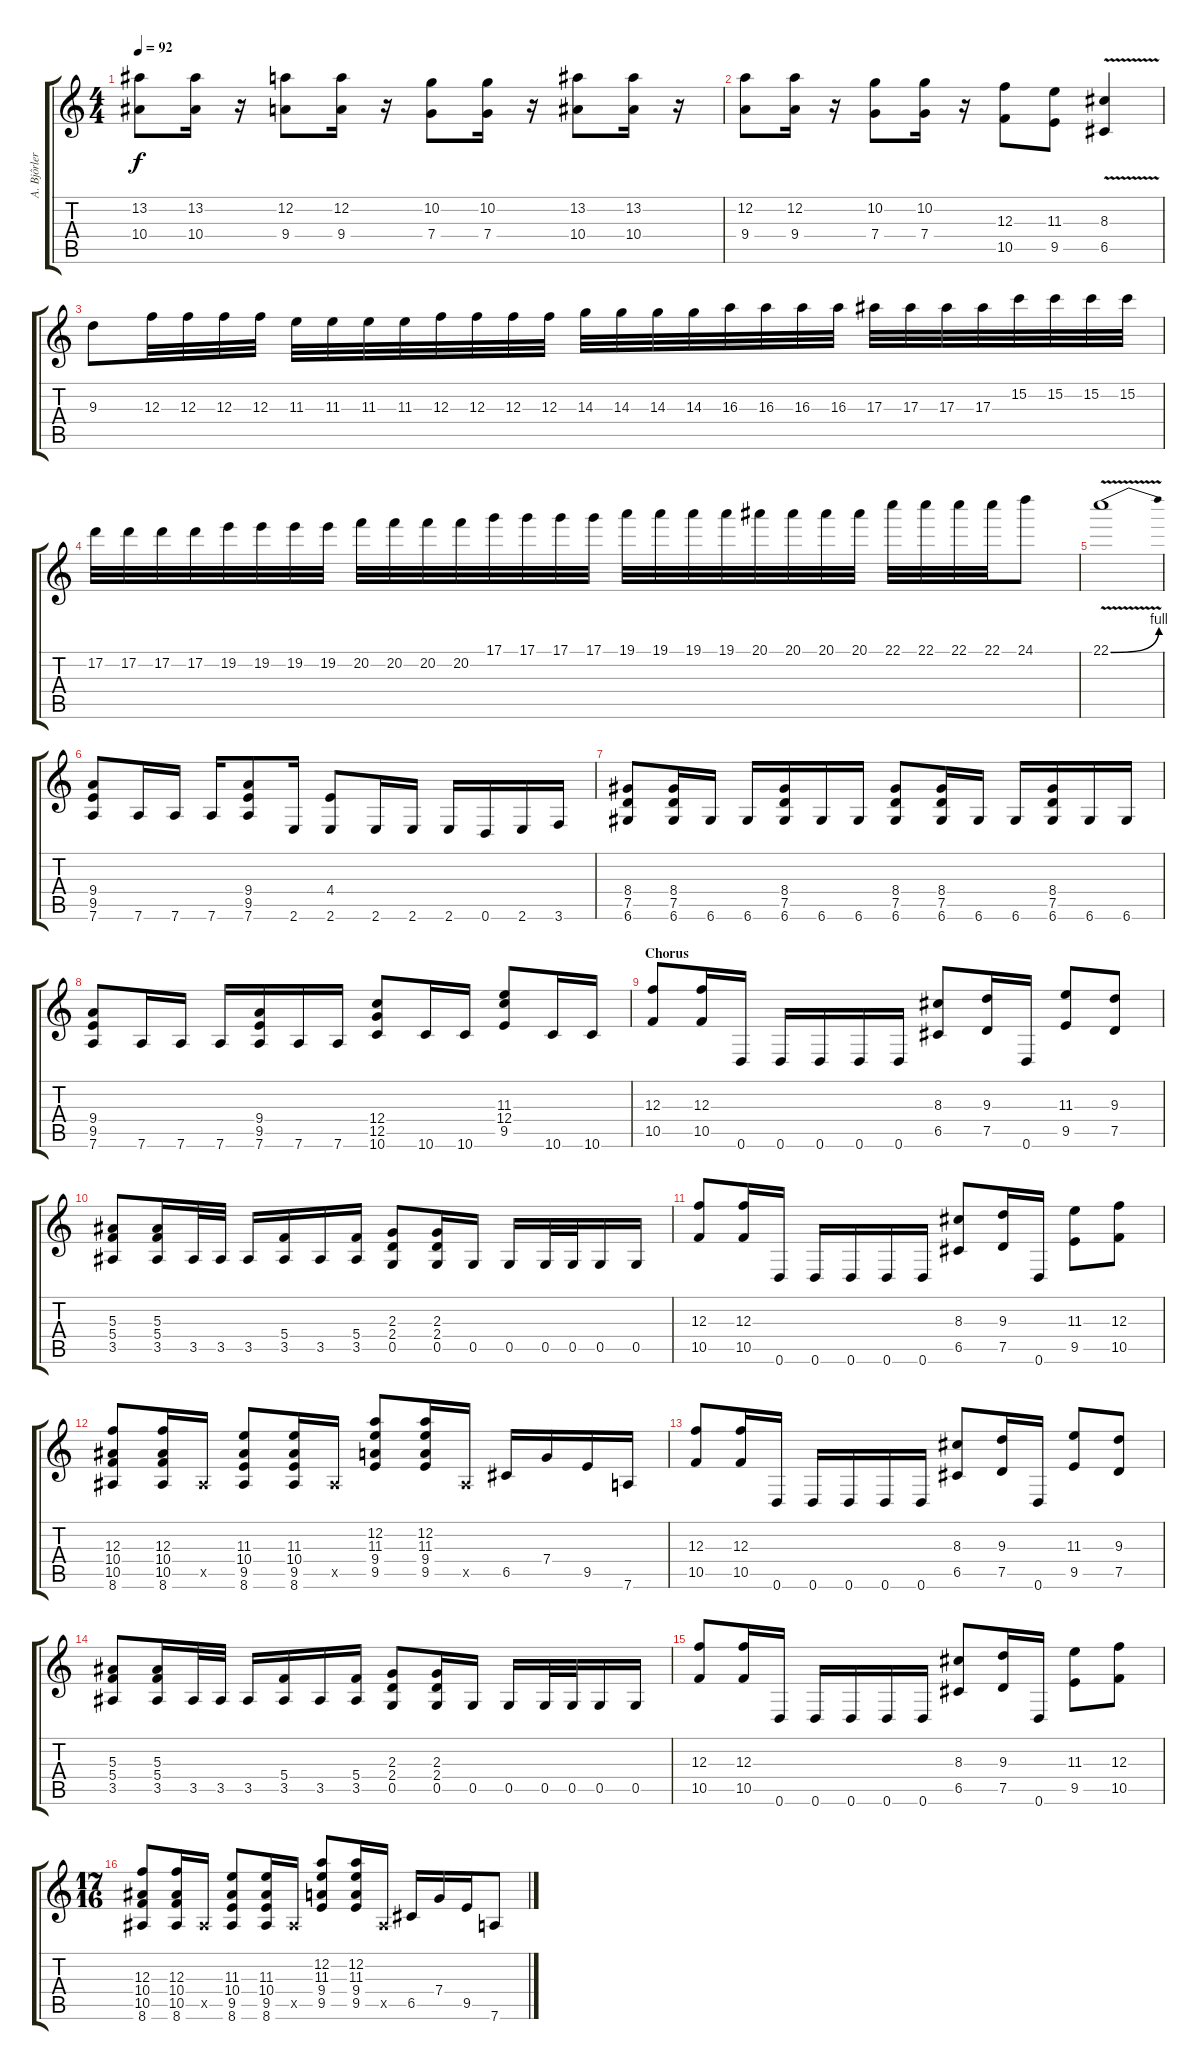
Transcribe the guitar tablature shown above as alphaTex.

\track ("A. Bjôrler" "A. Bjôrler") {instrument distortionguitar}
\staff {score tabs}
\tuning (D4 A3 F3 C3 G2 D2) {hide}
\ts (4 4)
\tempo 92
\clef g2
\ks c
(13.2 10.4).8{dy f} (13.2 10.4).16 r.16 (12.2 9.4).8 (12.2 9.4).16 r.16 (10.2 7.4).8 (10.2 7.4).16 r.16 (13.2 10.4).8 (13.2 10.4).16 r.16 |
(12.2 9.4).8 (12.2 9.4).16 r.16 (10.2 7.4).8 (10.2 7.4).16 r.16 (12.3 10.5).8 (11.3 9.5).8 (8.3{v} 6.5{v}).4 |
9.3.8 12.3.32 12.3.32 12.3.32 12.3.32 11.3.32 11.3.32 11.3.32 11.3.32 12.3.32 12.3.32 12.3.32 12.3.32 14.3.32 14.3.32 14.3.32 14.3.32 16.3.32 16.3.32 16.3.32 16.3.32 17.3.32 17.3.32 17.3.32 17.3.32 15.2.32 15.2.32 15.2.32 15.2.32 |
17.2.32 17.2.32 17.2.32 17.2.32 19.2.32 19.2.32 19.2.32 19.2.32 20.2.32 20.2.32 20.2.32 20.2.32 17.1.32 17.1.32 17.1.32 17.1.32 19.1.32 19.1.32 19.1.32 19.1.32 20.1.32 20.1.32 20.1.32 20.1.32 22.1.32 22.1.32 22.1.32 22.1.32 24.1.8 |
22.1{be (bend 0 0 60 4) v}.1 |
(9.4 9.5 7.6).8 7.6.16 7.6.16 7.6.16 (9.4 9.5 7.6).8 2.6.16 (4.4 2.6).8 2.6.16 2.6.16 2.6.16 0.6.16 2.6.16 3.6.16 |
(8.4 7.5 6.6).8 (8.4 7.5 6.6).16 6.6.16 6.6.16 (8.4 7.5 6.6).16 6.6.16 6.6.16 (8.4 7.5 6.6).8 (8.4 7.5 6.6).16 6.6.16 6.6.16 (8.4 7.5 6.6).16 6.6.16 6.6.16 |
(9.4 9.5 7.6).8 7.6.16 7.6.16 7.6.16 (9.4 9.5 7.6).16 7.6.16 7.6.16 (12.4 12.5 10.6).8 10.6.16 10.6.16 (11.3 12.4 9.5).8 10.6.16 10.6.16 |
\section ("" "Chorus")
(12.3 10.5).8 (12.3 10.5).16 0.6.16 0.6.16 0.6.16 0.6.16 0.6.16 (8.3 6.5).8 (9.3 7.5).16 0.6.16 (11.3 9.5).8 (9.3 7.5).8 |
(5.3 5.4 3.5).8 (5.3 5.4 3.5).16 3.5.32 3.5.32 3.5.16 (5.4 3.5).16 3.5.16 (5.4 3.5).16 (2.3 2.4 0.5).8 (2.3 2.4 0.5).16 0.5.16 0.5.16 0.5.32 0.5.32 0.5.16 0.5.16 |
(12.3 10.5).8 (12.3 10.5).16 0.6.16 0.6.16 0.6.16 0.6.16 0.6.16 (8.3 6.5).8 (9.3 7.5).16 0.6.16 (11.3 9.5).8 (12.3 10.5).8 |
(12.3 10.4 10.5 8.6).8 (12.3 10.4 10.5 8.6).16 3.5{x}.16 (11.3 10.4 9.5 8.6).8 (11.3 10.4 9.5 8.6).16 3.5{x}.16 (12.2 11.3 9.4 9.5).8 (12.2 11.3 9.4 9.5).16 3.5{x}.16 6.5.16 7.4.16 9.5.16 7.6.16 |
(12.3 10.5).8 (12.3 10.5).16 0.6.16 0.6.16 0.6.16 0.6.16 0.6.16 (8.3 6.5).8 (9.3 7.5).16 0.6.16 (11.3 9.5).8 (9.3 7.5).8 |
(5.3 5.4 3.5).8 (5.3 5.4 3.5).16 3.5.32 3.5.32 3.5.16 (5.4 3.5).16 3.5.16 (5.4 3.5).16 (2.3 2.4 0.5).8 (2.3 2.4 0.5).16 0.5.16 0.5.16 0.5.32 0.5.32 0.5.16 0.5.16 |
(12.3 10.5).8 (12.3 10.5).16 0.6.16 0.6.16 0.6.16 0.6.16 0.6.16 (8.3 6.5).8 (9.3 7.5).16 0.6.16 (11.3 9.5).8 (12.3 10.5).8 |
\ts (17 16)
(12.3 10.4 10.5 8.6).8 (12.3 10.4 10.5 8.6).16 3.5{x}.16 (11.3 10.4 9.5 8.6).8 (11.3 10.4 9.5 8.6).16 3.5{x}.16 (12.2 11.3 9.4 9.5).8 (12.2 11.3 9.4 9.5).16 3.5{x}.16 6.5.16 7.4.16 9.5.16 7.6.8
